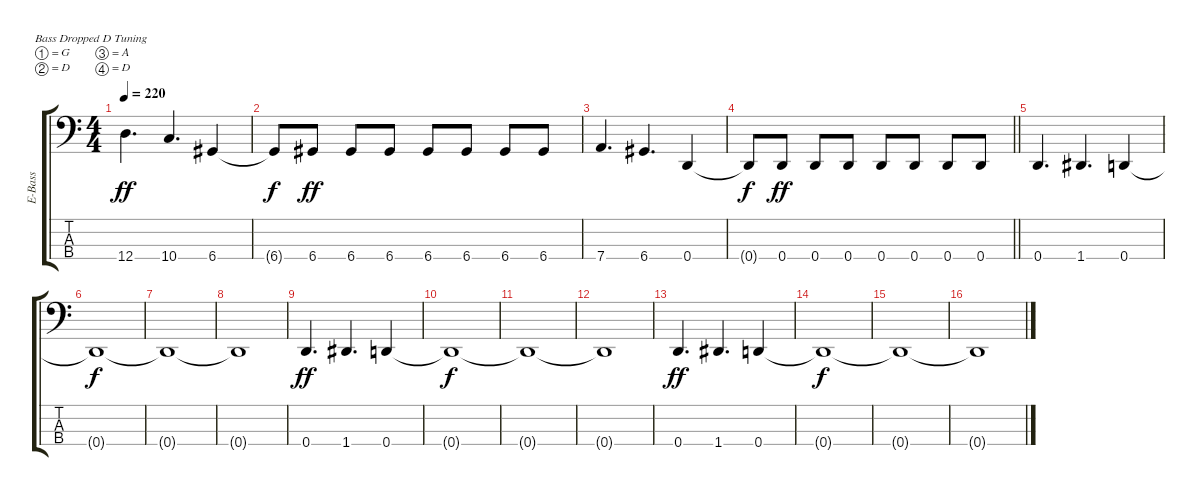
\bracketExtendMode groupsimilarinstruments
\otherSystemsTrackNameOrientation horizontal
\track ("Bass" "E-Bass") {instrument electricbassfinger}
\staff {score tabs}
\tuning (G2 D2 A1 D1)
\ts (4 4)
\tempo 220
\clef f4
\ks c
12.4.4{d dy ff beam Down} 10.4.4{d beam Up} 6.4{acc #}.4{beam Up} |
6.4{t acc #}.8{dy f beam Up} 6.4{acc #}.8{dy ff beam Up} 6.4{acc #}.8{beam Up} 6.4{acc #}.8{beam Up} 6.4{acc #}.8{beam Up} 6.4{acc #}.8{beam Up} 6.4{acc #}.8{beam Up} 6.4{acc #}.8{beam Up} |
7.4.4{d beam Up} 6.4{acc #}.4{d beam Up} 0.4.4{beam Up} |
\barLineRight lightlight
0.4{t}.8{dy f beam Up} 0.4.8{dy ff beam Up} 0.4.8{beam Up} 0.4.8{beam Up} 0.4.8{beam Up} 0.4.8{beam Up} 0.4.8{beam Up} 0.4.8{beam Up} |
0.4.4{d beam Up} 1.4{acc #}.4{d beam Up} 0.4.4{beam Up} |
0.4{t}.1{dy f beam Up} |
0.4{t}.1{beam Up} |
0.4{t}.1{beam Up} |
0.4.4{d dy ff beam Up} 1.4{acc #}.4{d beam Up} 0.4.4{beam Up} |
0.4{t}.1{dy f beam Up} |
0.4{t}.1{beam Up} |
0.4{t}.1{beam Up} |
0.4.4{d dy ff beam Up} 1.4{acc #}.4{d beam Up} 0.4.4{beam Up} |
0.4{t}.1{dy f beam Up} |
0.4{t}.1{beam Up} |
0.4{t}.1{beam Up}
